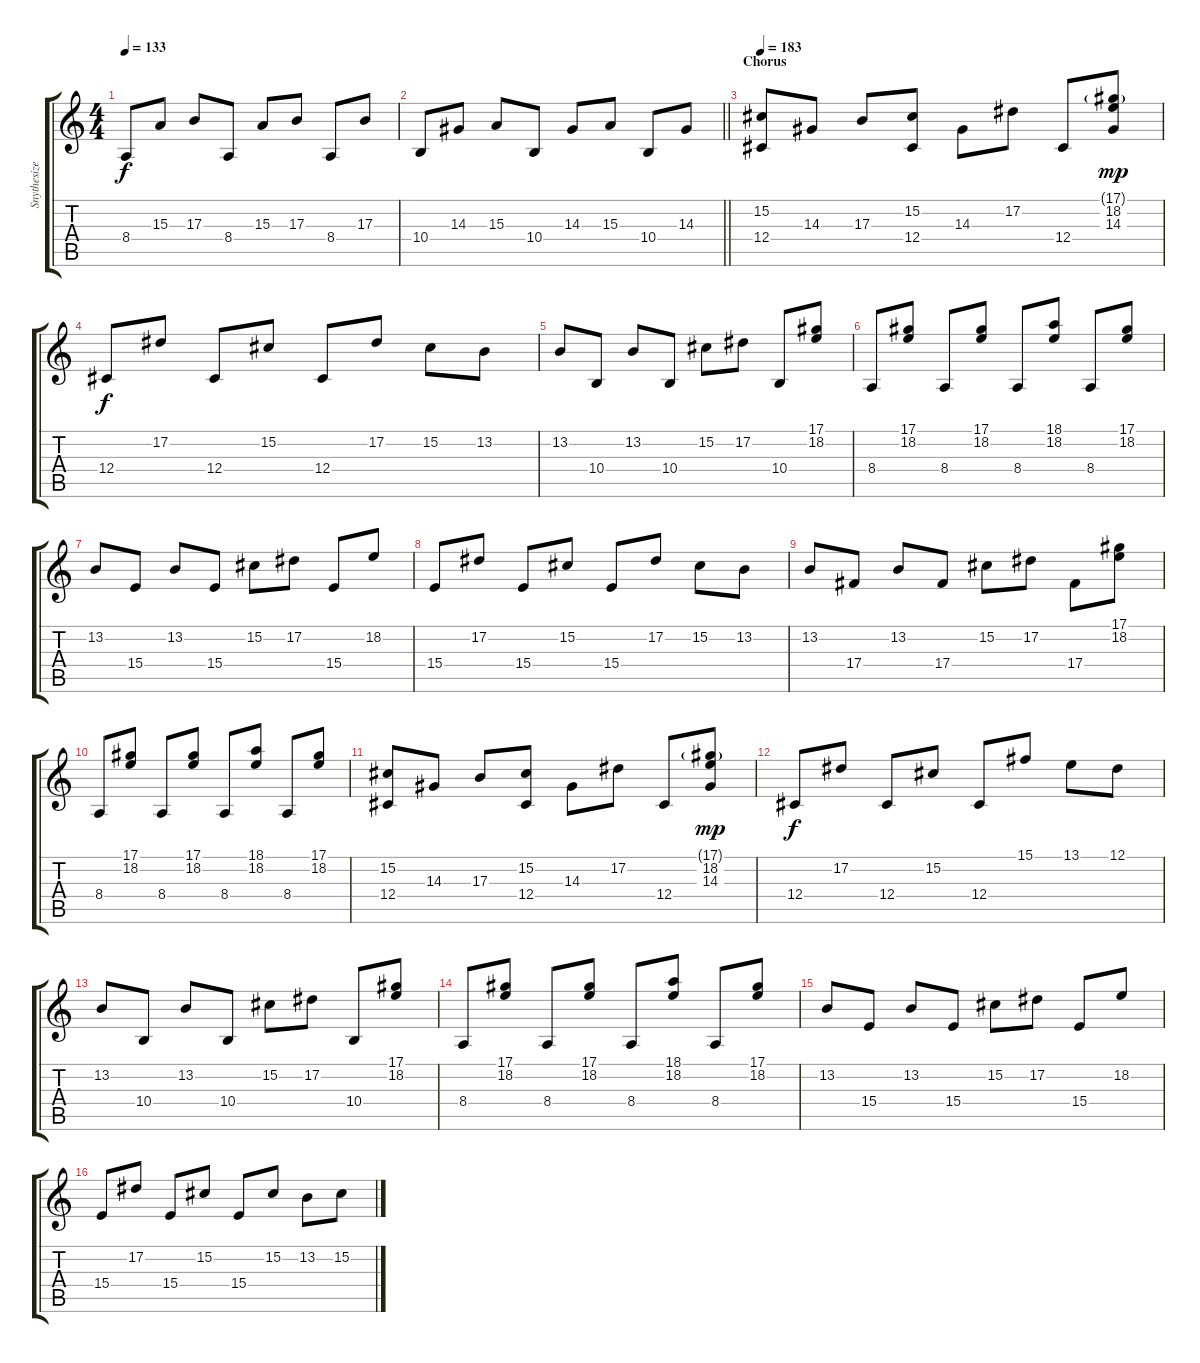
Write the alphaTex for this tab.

\track ("Snythesizer 2" "Snythesize") {instrument pad8sweep}
\staff {score tabs}
\tuning (Eb4 Bb3 Gb3 Db3 Ab2 Db2) {hide}
\ts (4 4)
\tempo 133
\clef g2
\ks c
8.4.8{dy f} 15.3.8 17.3.8 8.4.8 15.3.8 17.3.8 8.4.8 17.3.8 |
\barLineRight lightlight
10.4.8 14.3.8 15.3.8 10.4.8 14.3.8 15.3.8 10.4.8 14.3.8 |
\section ("" "Chorus")
\tempo 183
(15.2 12.4).8{volume 13} 14.3.8 17.3.8 (15.2 12.4).8 14.3.8 17.2.8 12.4.8 (17.1{g} 18.2 14.3).8{dy mp} |
12.4.8{dy f} 17.2.8 12.4.8 15.2.8 12.4.8 17.2.8 15.2.8 13.2.8 |
13.2.8 10.4.8 13.2.8 10.4.8 15.2.8 17.2.8 10.4.8 (17.1 18.2).8 |
8.4.8 (17.1 18.2).8 8.4.8 (17.1 18.2).8 8.4.8 (18.1 18.2).8 8.4.8 (17.1 18.2).8 |
13.2.8 15.4.8 13.2.8 15.4.8 15.2.8 17.2.8 15.4.8 18.2.8 |
15.4.8 17.2.8 15.4.8 15.2.8 15.4.8 17.2.8 15.2.8 13.2.8 |
13.2.8 17.4.8 13.2.8 17.4.8 15.2.8 17.2.8 17.4.8 (17.1 18.2).8 |
8.4.8 (17.1 18.2).8 8.4.8 (17.1 18.2).8 8.4.8 (18.1 18.2).8 8.4.8 (17.1 18.2).8 |
(15.2 12.4).8 14.3.8 17.3.8 (15.2 12.4).8 14.3.8 17.2.8 12.4.8 (17.1{g} 18.2 14.3).8{dy mp} |
12.4.8{dy f} 17.2.8 12.4.8 15.2.8 12.4.8 15.1.8 13.1.8 12.1.8 |
13.2.8 10.4.8 13.2.8 10.4.8 15.2.8 17.2.8 10.4.8 (17.1 18.2).8 |
8.4.8 (17.1 18.2).8 8.4.8 (17.1 18.2).8 8.4.8 (18.1 18.2).8 8.4.8 (17.1 18.2).8 |
13.2.8 15.4.8 13.2.8 15.4.8 15.2.8 17.2.8 15.4.8 18.2.8 |
15.4.8 17.2.8 15.4.8 15.2.8 15.4.8 15.2.8 13.2.8 15.2.8
